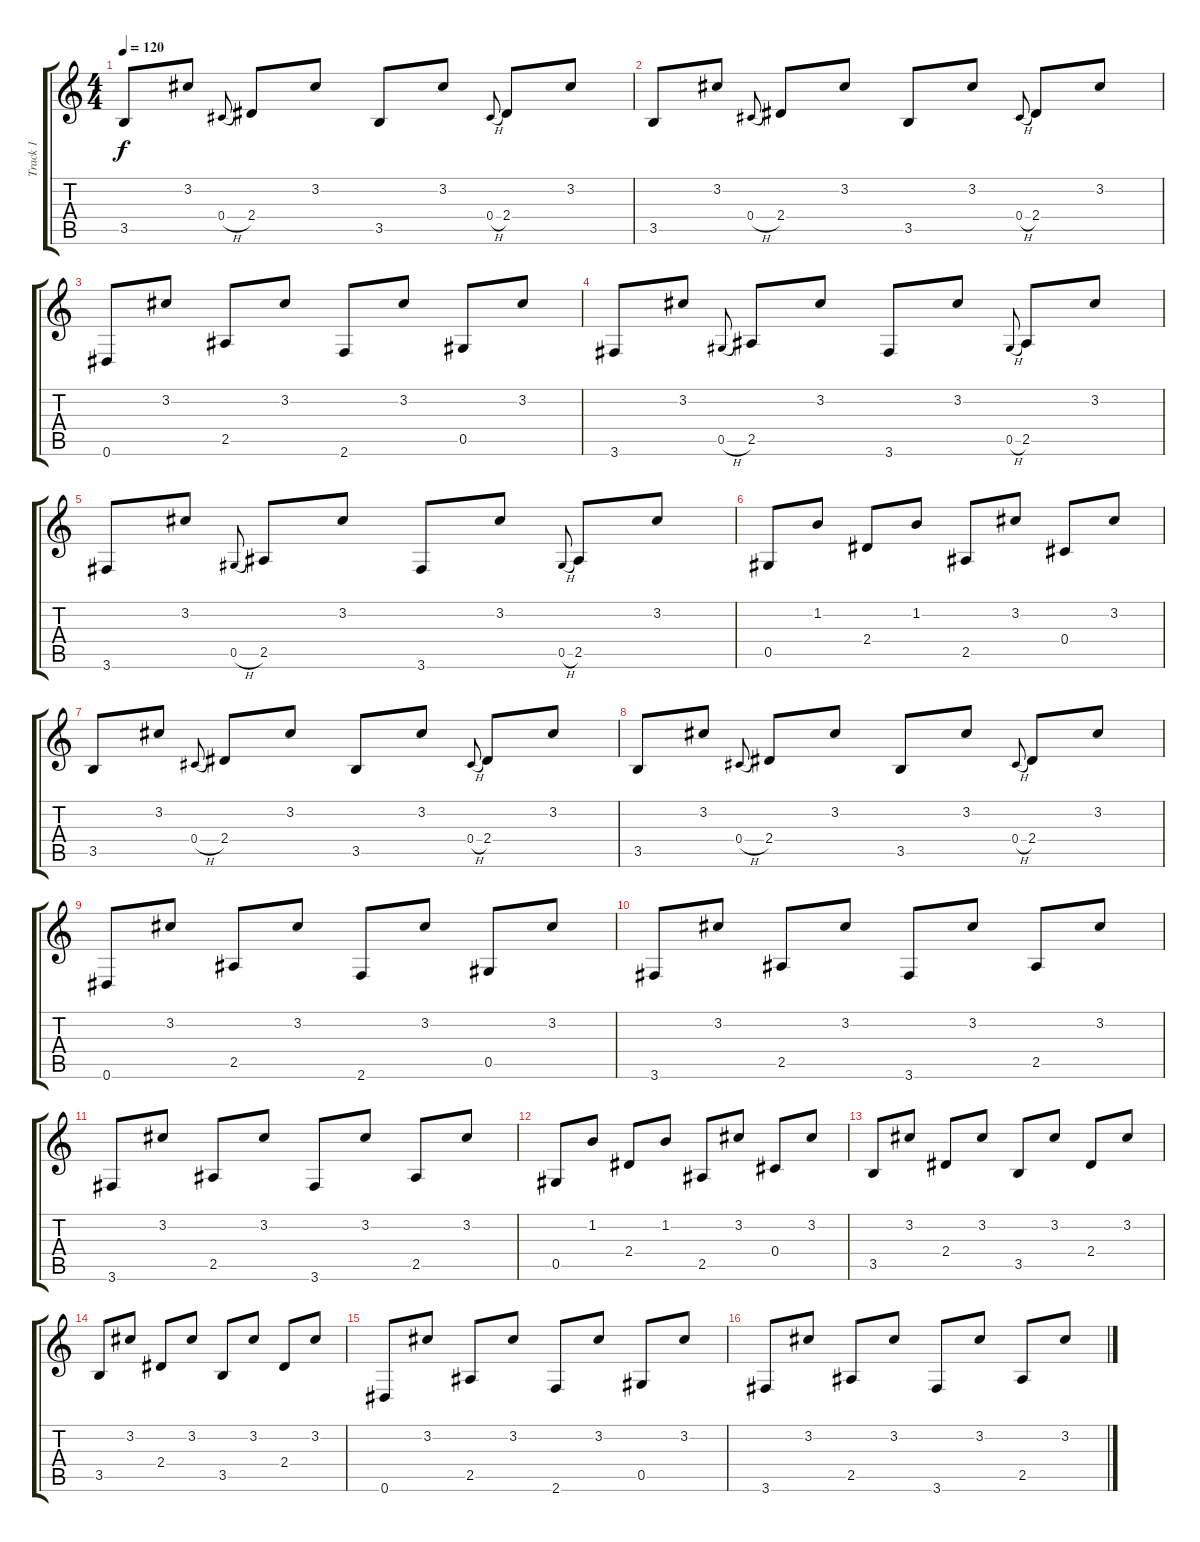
\track ("Track 1" "Track 1") {instrument acousticguitarsteel}
\staff {score tabs}
\tuning (Eb4 Bb3 Gb3 Db3 Ab2 Eb2) {hide}
\ts (4 4)
\tempo 120
\clef g2
\ks c
3.5.8{dy f} 3.2.8 0.4{h}.8{gr onbeat} 2.4.8 3.2.8 3.5.8 3.2.8 0.4{h}.8{gr onbeat} 2.4.8 3.2.8 |
3.5.8 3.2.8 0.4{h}.8{gr onbeat} 2.4.8 3.2.8 3.5.8 3.2.8 0.4{h}.8{gr onbeat} 2.4.8 3.2.8 |
0.6.8 3.2.8 2.5.8 3.2.8 2.6.8 3.2.8 0.5.8 3.2.8 |
3.6.8 3.2.8 0.5{h}.8{gr onbeat} 2.5.8 3.2.8 3.6.8 3.2.8 0.5{h}.8{gr onbeat} 2.5.8 3.2.8 |
3.6.8 3.2.8 0.5{h}.8{gr onbeat} 2.5.8 3.2.8 3.6.8 3.2.8 0.5{h}.8{gr onbeat} 2.5.8 3.2.8 |
0.5.8 1.2.8 2.4.8 1.2.8 2.5.8 3.2.8 0.4.8 3.2.8 |
3.5.8 3.2.8 0.4{h}.8{gr onbeat} 2.4.8 3.2.8 3.5.8 3.2.8 0.4{h}.8{gr onbeat} 2.4.8 3.2.8 |
3.5.8 3.2.8 0.4{h}.8{gr onbeat} 2.4.8 3.2.8 3.5.8 3.2.8 0.4{h}.8{gr onbeat} 2.4.8 3.2.8 |
0.6.8 3.2.8 2.5.8 3.2.8 2.6.8 3.2.8 0.5.8 3.2.8 |
3.6.8 3.2.8 2.5.8 3.2.8 3.6.8 3.2.8 2.5.8 3.2.8 |
3.6.8 3.2.8 2.5.8 3.2.8 3.6.8 3.2.8 2.5.8 3.2.8 |
0.5.8 1.2.8 2.4.8 1.2.8 2.5.8 3.2.8 0.4.8 3.2.8 |
3.5.8 3.2.8 2.4.8 3.2.8 3.5.8 3.2.8 2.4.8 3.2.8 |
3.5.8 3.2.8 2.4.8 3.2.8 3.5.8 3.2.8 2.4.8 3.2.8 |
0.6.8 3.2.8 2.5.8 3.2.8 2.6.8 3.2.8 0.5.8 3.2.8 |
3.6.8 3.2.8 2.5.8 3.2.8 3.6.8 3.2.8 2.5.8 3.2.8
